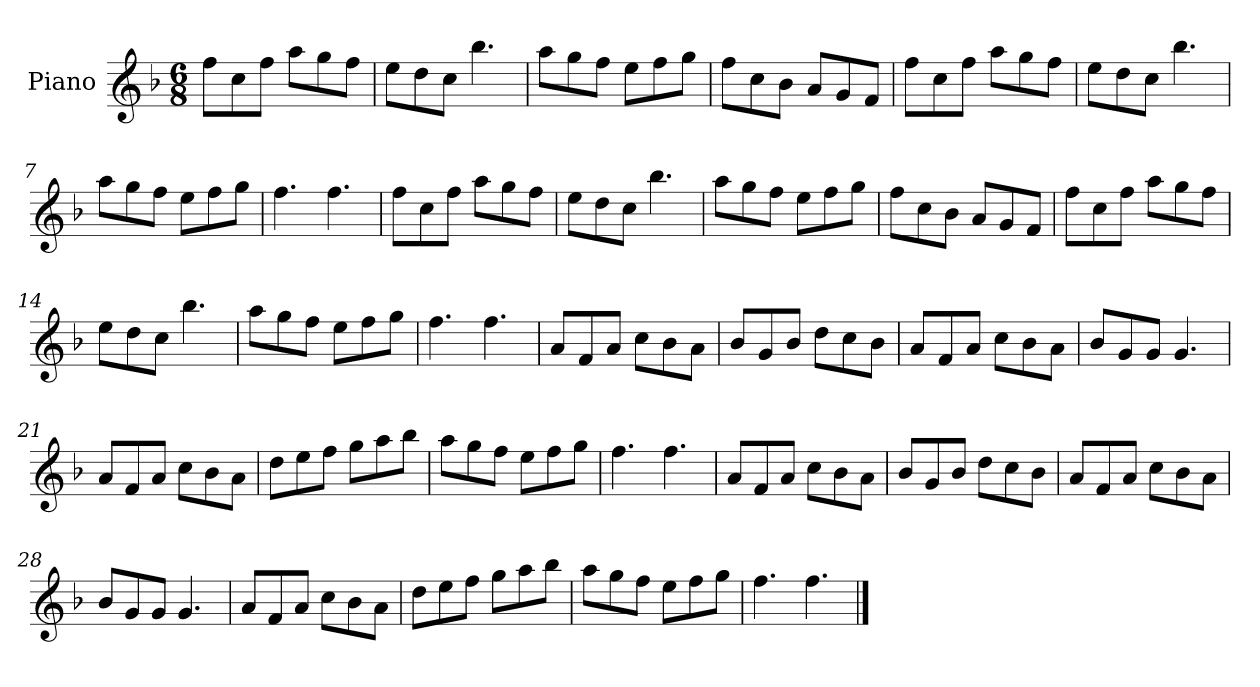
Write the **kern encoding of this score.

**kern
*part1
*staff1
*I"Piano
*I'Pno
*clefG2
*k[b-]
*M6/8
=1
8ff\L
8cc\
8ff\J
8aa\L
8gg\
8ff\J
=2
8ee\L
8dd\
8cc\J
4.bb-\
=3
8aa\L
8gg\
8ff\J
8ee\L
8ff\
8gg\J
=4
8ff\L
8cc\
8b-\J
8a/L
8g/
8f/J
=5
8ff\L
8cc\
8ff\J
8aa\L
8gg\
8ff\J
=6
8ee\L
8dd\
8cc\J
4.bb-\
=7
8aa\L
8gg\
8ff\J
8ee\L
8ff\
8gg\J
=8
4.ff\
4.ff\
=9
8ff\L
8cc\
8ff\J
8aa\L
8gg\
8ff\J
=10
8ee\L
8dd\
8cc\J
4.bb-\
=11
8aa\L
8gg\
8ff\J
8ee\L
8ff\
8gg\J
=12
8ff\L
8cc\
8b-\J
8a/L
8g/
8f/J
=13
8ff\L
8cc\
8ff\J
8aa\L
8gg\
8ff\J
=14
8ee\L
8dd\
8cc\J
4.bb-\
=15
8aa\L
8gg\
8ff\J
8ee\L
8ff\
8gg\J
=16
4.ff\
4.ff\
=17
8a/L
8f/
8a/J
8cc\L
8b-\
8a\J
=18
8b-/L
8g/
8b-/J
8dd\L
8cc\
8b-\J
=19
8a/L
8f/
8a/J
8cc\L
8b-\
8a\J
=20
8b-/L
8g/
8g/J
4.g/
=21
8a/L
8f/
8a/J
8cc\L
8b-\
8a\J
=22
8dd\L
8ee\
8ff\J
8gg\L
8aa\
8bb-\J
=23
8aa\L
8gg\
8ff\J
8ee\L
8ff\
8gg\J
=24
4.ff\
4.ff\
=25
8a/L
8f/
8a/J
8cc\L
8b-\
8a\J
=26
8b-/L
8g/
8b-/J
8dd\L
8cc\
8b-\J
=27
8a/L
8f/
8a/J
8cc\L
8b-\
8a\J
=28
8b-/L
8g/
8g/J
4.g/
=29
8a/L
8f/
8a/J
8cc\L
8b-\
8a\J
=30
8dd\L
8ee\
8ff\J
8gg\L
8aa\
8bb-\J
=31
8aa\L
8gg\
8ff\J
8ee\L
8ff\
8gg\J
=32
4.ff\
4.ff\
==
*-
